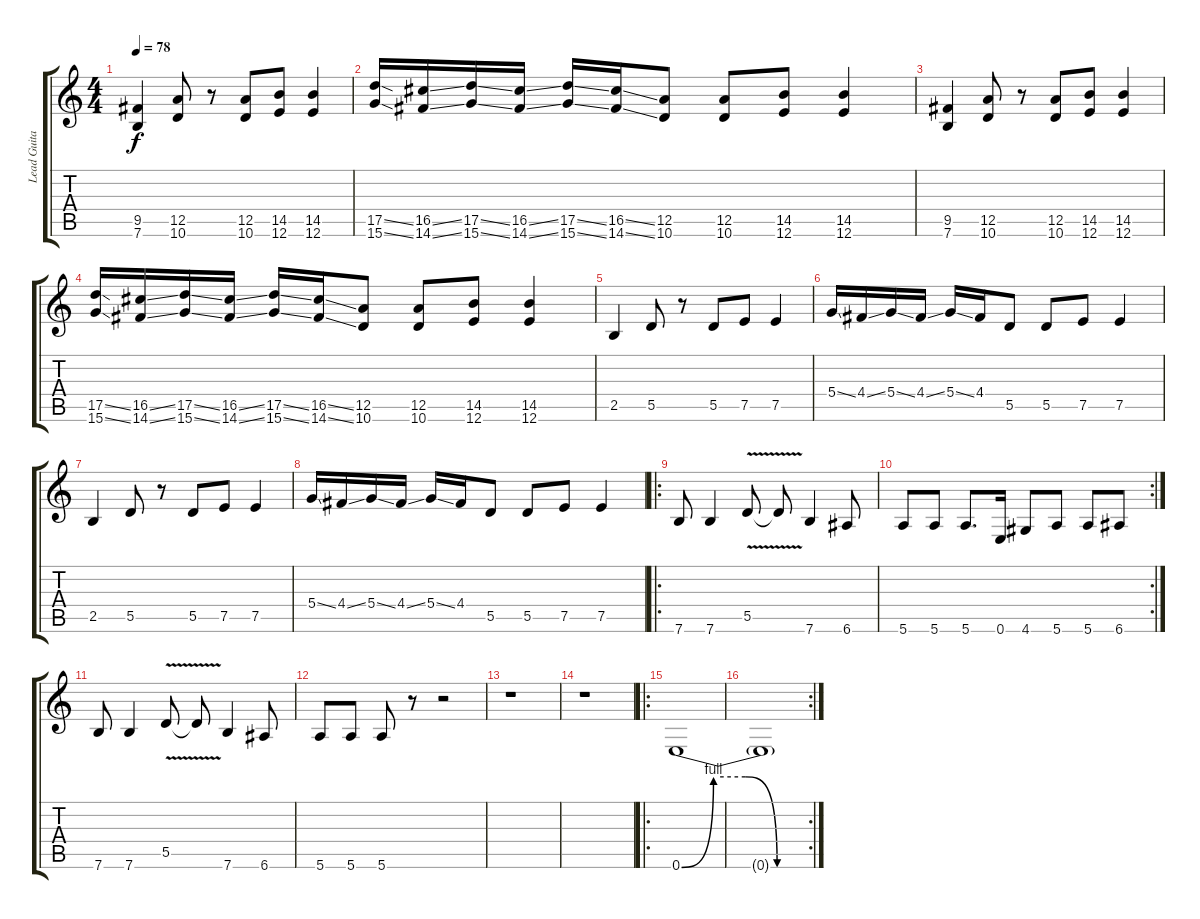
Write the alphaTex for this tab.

\track ("Lead Guitar" "Lead Guita") {instrument distortionguitar}
\staff {score tabs}
\tuning (E4 B3 G3 D3 A2 E2) {hide}
\ts (4 4)
\tempo 78
\clef g2
\ks c
(9.5 7.6).4{dy f volume 16} (12.5 10.6).8 r.8 (12.5 10.6).8 (14.5 12.6).8 (14.5 12.6).4 |
(17.5{ss} 15.6{ss}).16 (16.5{ss} 14.6{ss}).16 (17.5{ss} 15.6{ss}).16 (16.5{ss} 14.6{ss}).16 (17.5{ss} 15.6{ss}).16 (16.5{ss} 14.6{ss}).16 (12.5 10.6).8 (12.5 10.6).8 (14.5 12.6).8 (14.5 12.6).4 |
(9.5 7.6).4 (12.5 10.6).8 r.8 (12.5 10.6).8 (14.5 12.6).8 (14.5 12.6).4 |
(17.5{ss} 15.6{ss}).16 (16.5{ss} 14.6{ss}).16 (17.5{ss} 15.6{ss}).16 (16.5{ss} 14.6{ss}).16 (17.5{ss} 15.6{ss}).16 (16.5{ss} 14.6{ss}).16 (12.5 10.6).8 (12.5 10.6).8 (14.5 12.6).8 (14.5 12.6).4 |
2.5.4{volume 12} 5.5.8 r.8 5.5.8 7.5.8 7.5.4 |
5.4{ss}.16 4.4{ss}.16 5.4{ss}.16 4.4{ss}.16 5.4{ss}.16 4.4.16 5.5.8 5.5.8 7.5.8 7.5.4 |
2.5.4{volume 12} 5.5.8 r.8 5.5.8 7.5.8 7.5.4 |
5.4{ss}.16 4.4{ss}.16 5.4{ss}.16 4.4{ss}.16 5.4{ss}.16 4.4.16 5.5.8 5.5.8 7.5.8 7.5.4 |
\ro
7.6.8 7.6.4 5.5{v}.8 5.5{t}.8 7.6.4 6.6.8 |
\rc 2
5.6.8 5.6.8 5.6.8{d} 0.6.16 4.6.8 5.6.8 5.6.8 6.6.8 |
7.6.8 7.6.4 5.5{v}.8 5.5{t}.8 7.6.4 6.6.8 |
5.6.8 5.6.8 5.6.8 r.8 r.2 |
r.1 |
r.1 |
\ro
0.6{be (custom 0 0 15 4 30 4 45 0 60 0)}.1 |
\rc 2
0.6{t}.1
